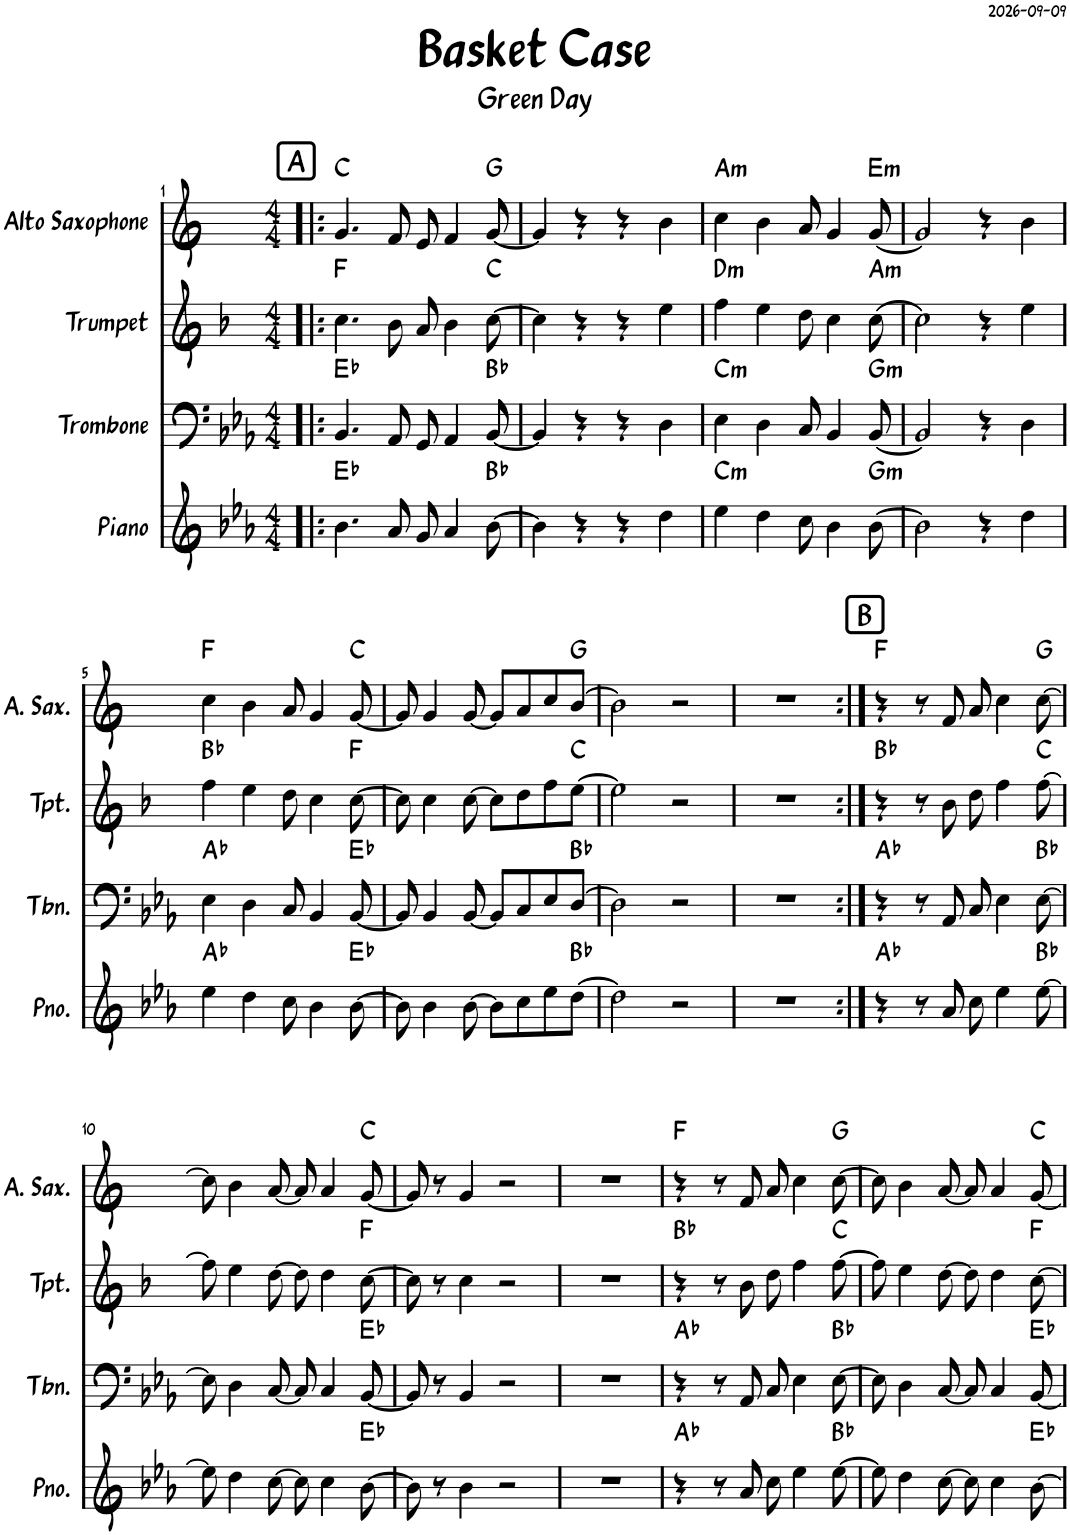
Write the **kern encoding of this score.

**kern	**harte	**kern	**harte	**kern	**harte	**kern	**harte
*part4	*part4	*part3	*part3	*part2	*part2	*part1	*part1
*staff4	*	*staff3	*	*staff2	*	*staff1	*
*I"Piano	*	*I"Trombone	*	*I"Trumpet	*	*I"Alto Saxophone	*
*I'Pno.	*	*I'Tbn.	*	*I'Tpt.	*	*I'A. Sax.	*
*clefG2	*	*clefF4	*	*clefG2	*	*clefG2	*
*	*	*	*	*Trd1c2	*	*Trd5c9	*
*k[b-e-a-]	*	*k[b-e-a-]	*	*k[b-]	*	*k[]	*
*M4/4	*	*M4/4	*	*M4/4	*	*M4/4	*
!!LO:REH:place=s1:a:cj:fs=14:t=A
=1!|:	=1!|:	=1!|:	=1!|:	=1!|:	=1!|:	=1!|:	=1!|:
4.b-\	Eb:maj	4.BB-/	Eb:maj	4.cc\	F:maj	4.g/	C:maj
8a-/	.	8AA-/	.	8b-\	.	8f/	.
8g/	.	8GG/	.	8a/	.	8e/	.
4a-/	.	4AA-/	.	4b-\	.	4f/	.
[8b-\	Bb:maj	[8BB-/	Bb:maj	[8cc\	C:maj	[8g/	G:maj
=2	=2	=2	=2	=2	=2	=2	=2
4b-\]	.	4BB-/]	.	4cc\]	.	4g/]	.
4r	.	4r	.	4r	.	4r	.
4r	.	4r	.	4r	.	4r	.
4dd\	.	4D\	.	4ee\	.	4b\	.
=3	=3	=3	=3	=3	=3	=3	=3
!	!LO:H:kt=m	!	!LO:H:kt=m	!	!LO:H:kt=m	!	!LO:H:kt=m
4ee-\	C:min	4E-\	C:min	4ff\	D:min	4cc\	A:min
4dd\	.	4D\	.	4ee\	.	4b\	.
8cc\	.	8C/	.	8dd\	.	8a/	.
4b-\	.	4BB-/	.	4cc\	.	4g/	.
!	!LO:H:kt=m	!	!LO:H:kt=m	!	!LO:H:kt=m	!	!LO:H:kt=m
[8b-\	G:min	[8BB-/	G:min	[8cc\	A:min	[8g/	E:min
=4	=4	=4	=4	=4	=4	=4	=4
2b-\]	.	2BB-/]	.	2cc\]	.	2g/]	.
4r	.	4r	.	4r	.	4r	.
4dd\	.	4D\	.	4ee\	.	4b\	.
!!LO:LB:g=z
=5	=5	=5	=5	=5	=5	=5	=5
4ee-\	Ab:maj	4E-\	Ab:maj	4ff\	Bb:maj	4cc\	F:maj
4dd\	.	4D\	.	4ee\	.	4b\	.
8cc\	.	8C/	.	8dd\	.	8a/	.
4b-\	.	4BB-/	.	4cc\	.	4g/	.
[8b-\	Eb:maj	[8BB-/	Eb:maj	[8cc\	F:maj	[8g/	C:maj
=6	=6	=6	=6	=6	=6	=6	=6
8b-\]	.	8BB-/]	.	8cc\]	.	8g/]	.
4b-\	.	4BB-/	.	4cc\	.	4g/	.
[8b-\	.	[8BB-/	.	[8cc\	.	[8g/	.
8b-\L]	.	8BB-/L]	.	8cc\L]	.	8g/L]	.
8cc\	.	8C/	.	8dd\	.	8a/	.
8ee-\	.	8E-/	.	8ff\	.	8cc/	.
[8dd\J	Bb:maj	[8D/J	Bb:maj	[8ee\J	C:maj	[8b/J	G:maj
=7	=7	=7	=7	=7	=7	=7	=7
2dd\]	.	2D\]	.	2ee\]	.	2b\]	.
2r	.	2r	.	2r	.	2r	.
=8	=8	=8	=8	=8	=8	=8	=8
1r	.	1r	.	1r	.	1r	.
!!LO:REH:place=s1:a:cj:fs=14:t=B
=9:|!	=9:|!	=9:|!	=9:|!	=9:|!	=9:|!	=9:|!	=9:|!
4r	Ab:maj	4r	Ab:maj	4r	Bb:maj	4r	F:maj
8r	.	8r	.	8r	.	8r	.
8a-/	.	8AA-/	.	8b-\	.	8f/	.
8cc\	.	8C/	.	8dd\	.	8a/	.
4ee-\	.	4E-\	.	4ff\	.	4cc\	.
[8ee-\	Bb:maj	[8E-\	Bb:maj	[8ff\	C:maj	[8cc\	G:maj
!!LO:LB:g=z
=10	=10	=10	=10	=10	=10	=10	=10
8ee-\]	.	8E-\]	.	8ff\]	.	8cc\]	.
4dd\	.	4D\	.	4ee\	.	4b\	.
[8cc\	.	[8C/	.	[8dd\	.	[8a/	.
8cc\]	.	8C/]	.	8dd\]	.	8a/]	.
4cc\	.	4C/	.	4dd\	.	4a/	.
[8b-\	Eb:maj	[8BB-/	Eb:maj	[8cc\	F:maj	[8g/	C:maj
=11	=11	=11	=11	=11	=11	=11	=11
8b-\]	.	8BB-/]	.	8cc\]	.	8g/]	.
8r	.	8r	.	8r	.	8r	.
4b-\	.	4BB-/	.	4cc\	.	4g/	.
2r	.	2r	.	2r	.	2r	.
=12	=12	=12	=12	=12	=12	=12	=12
1r	.	1r	.	1r	.	1r	.
=13	=13	=13	=13	=13	=13	=13	=13
4r	Ab:maj	4r	Ab:maj	4r	Bb:maj	4r	F:maj
8r	.	8r	.	8r	.	8r	.
8a-/	.	8AA-/	.	8b-\	.	8f/	.
8cc\	.	8C/	.	8dd\	.	8a/	.
4ee-\	.	4E-\	.	4ff\	.	4cc\	.
[8ee-\	Bb:maj	[8E-\	Bb:maj	[8ff\	C:maj	[8cc\	G:maj
=14	=14	=14	=14	=14	=14	=14	=14
8ee-\]	.	8E-\]	.	8ff\]	.	8cc\]	.
4dd\	.	4D\	.	4ee\	.	4b\	.
[8cc\	.	[8C/	.	[8dd\	.	[8a/	.
8cc\]	.	8C/]	.	8dd\]	.	8a/]	.
4cc\	.	4C/	.	4dd\	.	4a/	.
[8b-\	Eb:maj	[8BB-/	Eb:maj	[8cc\	F:maj	[8g/	C:maj
=	=	=	=	=	=	=	=
*-	*-	*-	*-	*-	*-	*-	*-
